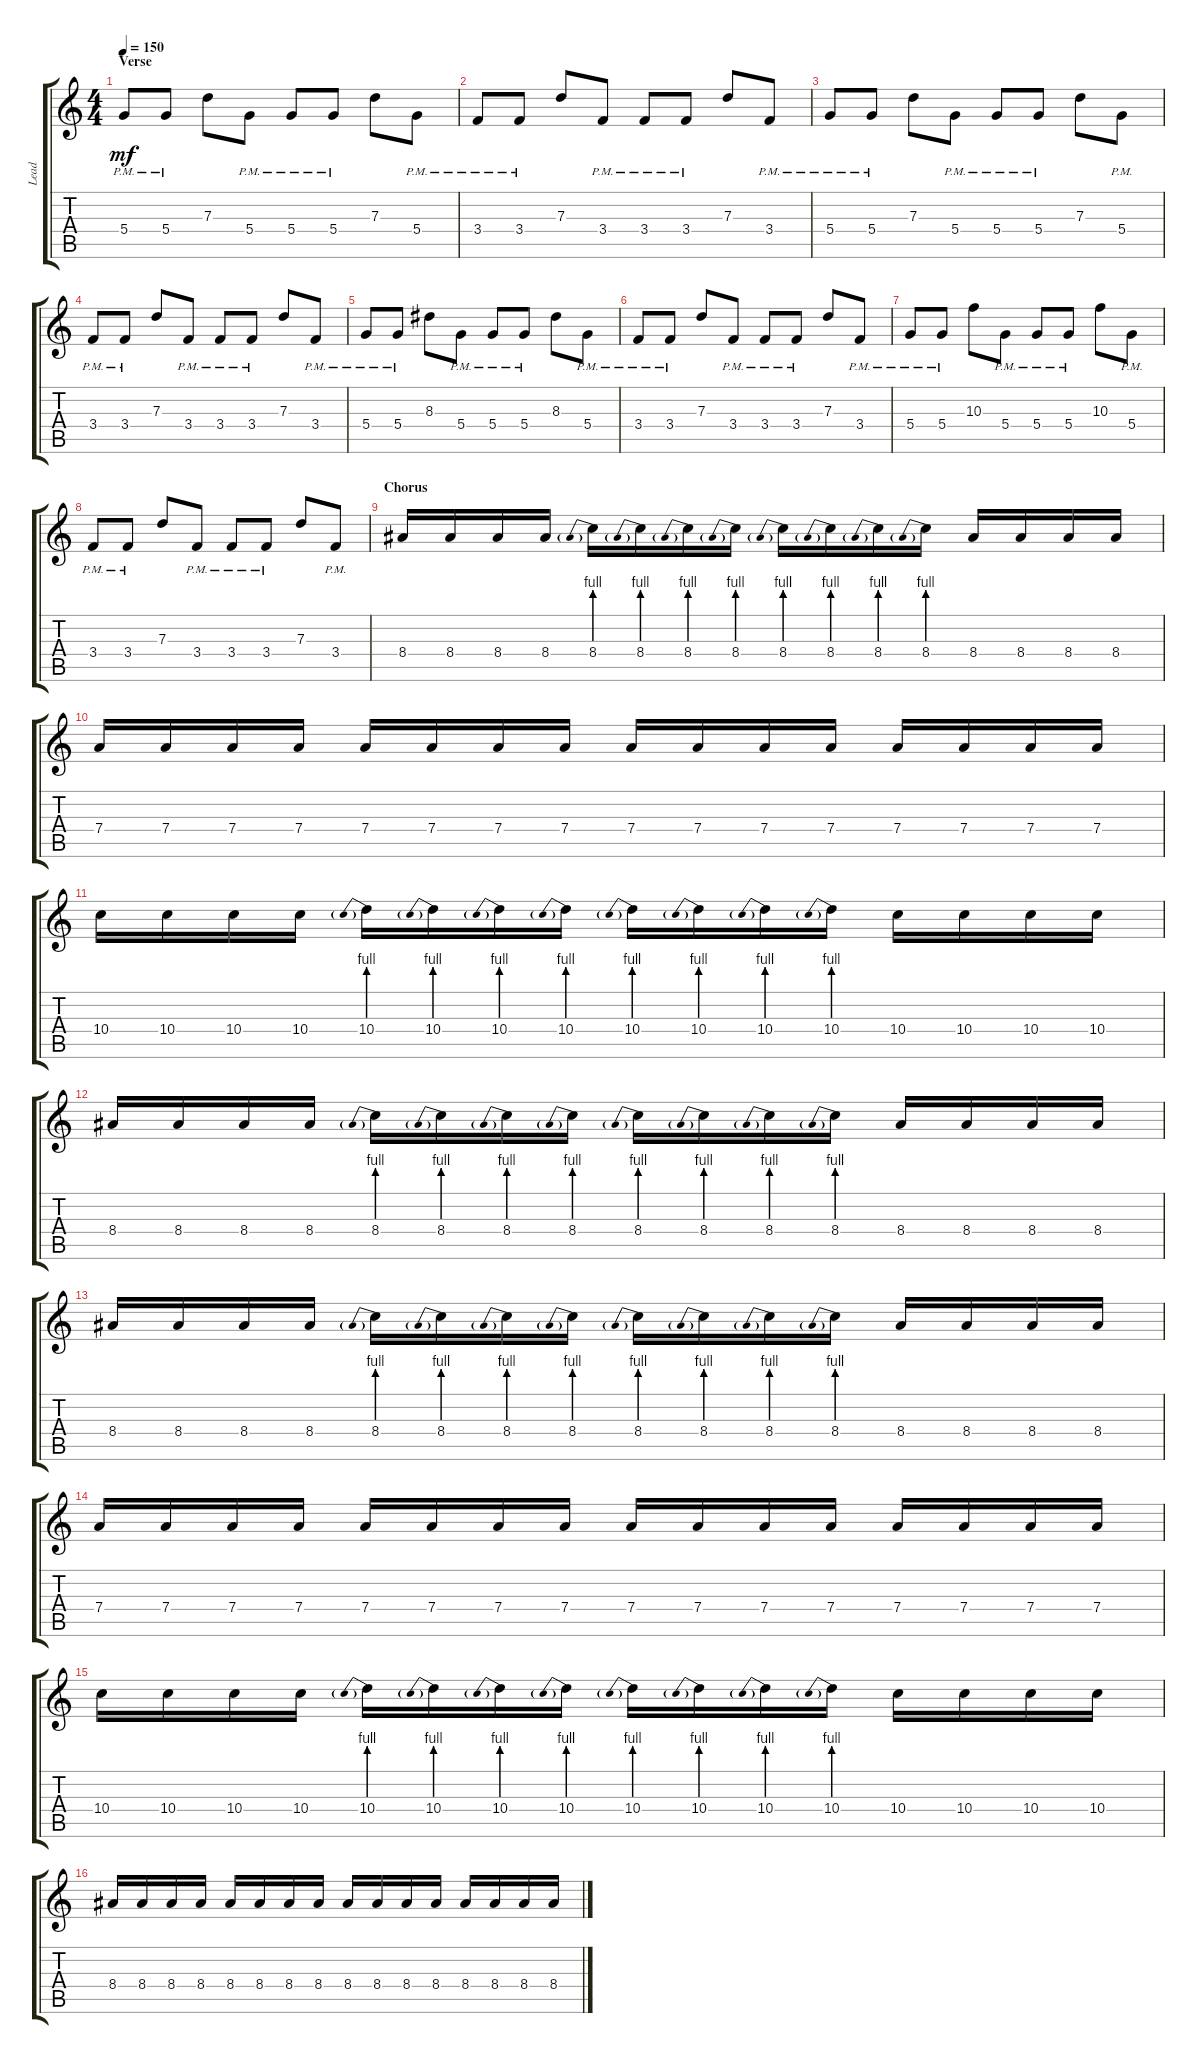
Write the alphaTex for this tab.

\track ("Lead" "Lead") {instrument distortionguitar}
\staff {score tabs}
\tuning (E4 B3 G3 D3 A2 D2) {hide}
\ts (4 4)
\section ("" "Verse")
\tempo 150
\clef g2
\ks c
5.4{pm}.8{dy mf} 5.4{pm}.8 7.3.8 5.4{pm}.8 5.4{pm}.8 5.4{pm}.8 7.3.8 5.4{pm}.8 |
3.4{pm}.8 3.4{pm}.8 7.3.8 3.4{pm}.8 3.4{pm}.8 3.4{pm}.8 7.3.8 3.4{pm}.8 |
5.4{pm}.8 5.4{pm}.8 7.3.8 5.4{pm}.8 5.4{pm}.8 5.4{pm}.8 7.3.8 5.4{pm}.8 |
3.4{pm}.8 3.4{pm}.8 7.3.8 3.4{pm}.8 3.4{pm}.8 3.4{pm}.8 7.3.8 3.4{pm}.8 |
5.4{pm}.8 5.4{pm}.8 8.3.8 5.4{pm}.8 5.4{pm}.8 5.4{pm}.8 8.3.8 5.4{pm}.8 |
3.4{pm}.8 3.4{pm}.8 7.3.8 3.4{pm}.8 3.4{pm}.8 3.4{pm}.8 7.3.8 3.4{pm}.8 |
5.4{pm}.8 5.4{pm}.8 10.3.8 5.4{pm}.8 5.4{pm}.8 5.4{pm}.8 10.3.8 5.4{pm}.8 |
3.4{pm}.8 3.4{pm}.8 7.3.8 3.4{pm}.8 3.4{pm}.8 3.4{pm}.8 7.3.8 3.4{pm}.8 |
\section ("" "Chorus")
8.4.16 8.4.16 8.4.16 8.4.16 8.4{be (prebend 0 4 60 4)}.16 8.4{be (prebend 0 4 60 4)}.16 8.4{be (prebend 0 4 60 4)}.16 8.4{be (prebend 0 4 60 4)}.16 8.4{be (prebend 0 4 60 4)}.16 8.4{be (prebend 0 4 60 4)}.16 8.4{be (prebend 0 4 60 4)}.16 8.4{be (prebend 0 4 60 4)}.16 8.4.16 8.4.16 8.4.16 8.4.16 |
7.4.16 7.4.16 7.4.16 7.4.16 7.4.16 7.4.16 7.4.16 7.4.16 7.4.16 7.4.16 7.4.16 7.4.16 7.4.16 7.4.16 7.4.16 7.4.16 |
10.4.16 10.4.16 10.4.16 10.4.16 10.4{be (prebend 0 4 60 4)}.16 10.4{be (prebend 0 4 60 4)}.16 10.4{be (prebend 0 4 60 4)}.16 10.4{be (prebend 0 4 60 4)}.16 10.4{be (prebend 0 4 60 4)}.16 10.4{be (prebend 0 4 60 4)}.16 10.4{be (prebend 0 4 60 4)}.16 10.4{be (prebend 0 4 60 4)}.16 10.4.16 10.4.16 10.4.16 10.4.16 |
8.4.16 8.4.16 8.4.16 8.4.16 8.4{be (prebend 0 4 60 4)}.16 8.4{be (prebend 0 4 60 4)}.16 8.4{be (prebend 0 4 60 4)}.16 8.4{be (prebend 0 4 60 4)}.16 8.4{be (prebend 0 4 60 4)}.16 8.4{be (prebend 0 4 60 4)}.16 8.4{be (prebend 0 4 60 4)}.16 8.4{be (prebend 0 4 60 4)}.16 8.4.16 8.4.16 8.4.16 8.4.16 |
8.4.16 8.4.16 8.4.16 8.4.16 8.4{be (prebend 0 4 60 4)}.16 8.4{be (prebend 0 4 60 4)}.16 8.4{be (prebend 0 4 60 4)}.16 8.4{be (prebend 0 4 60 4)}.16 8.4{be (prebend 0 4 60 4)}.16 8.4{be (prebend 0 4 60 4)}.16 8.4{be (prebend 0 4 60 4)}.16 8.4{be (prebend 0 4 60 4)}.16 8.4.16 8.4.16 8.4.16 8.4.16 |
7.4.16 7.4.16 7.4.16 7.4.16 7.4.16 7.4.16 7.4.16 7.4.16 7.4.16 7.4.16 7.4.16 7.4.16 7.4.16 7.4.16 7.4.16 7.4.16 |
10.4.16 10.4.16 10.4.16 10.4.16 10.4{be (prebend 0 4 60 4)}.16 10.4{be (prebend 0 4 60 4)}.16 10.4{be (prebend 0 4 60 4)}.16 10.4{be (prebend 0 4 60 4)}.16 10.4{be (prebend 0 4 60 4)}.16 10.4{be (prebend 0 4 60 4)}.16 10.4{be (prebend 0 4 60 4)}.16 10.4{be (prebend 0 4 60 4)}.16 10.4.16 10.4.16 10.4.16 10.4.16 |
8.4.16 8.4.16 8.4.16 8.4.16 8.4.16 8.4.16 8.4.16 8.4.16 8.4.16 8.4.16 8.4.16 8.4.16 8.4.16 8.4.16 8.4.16 8.4.16
